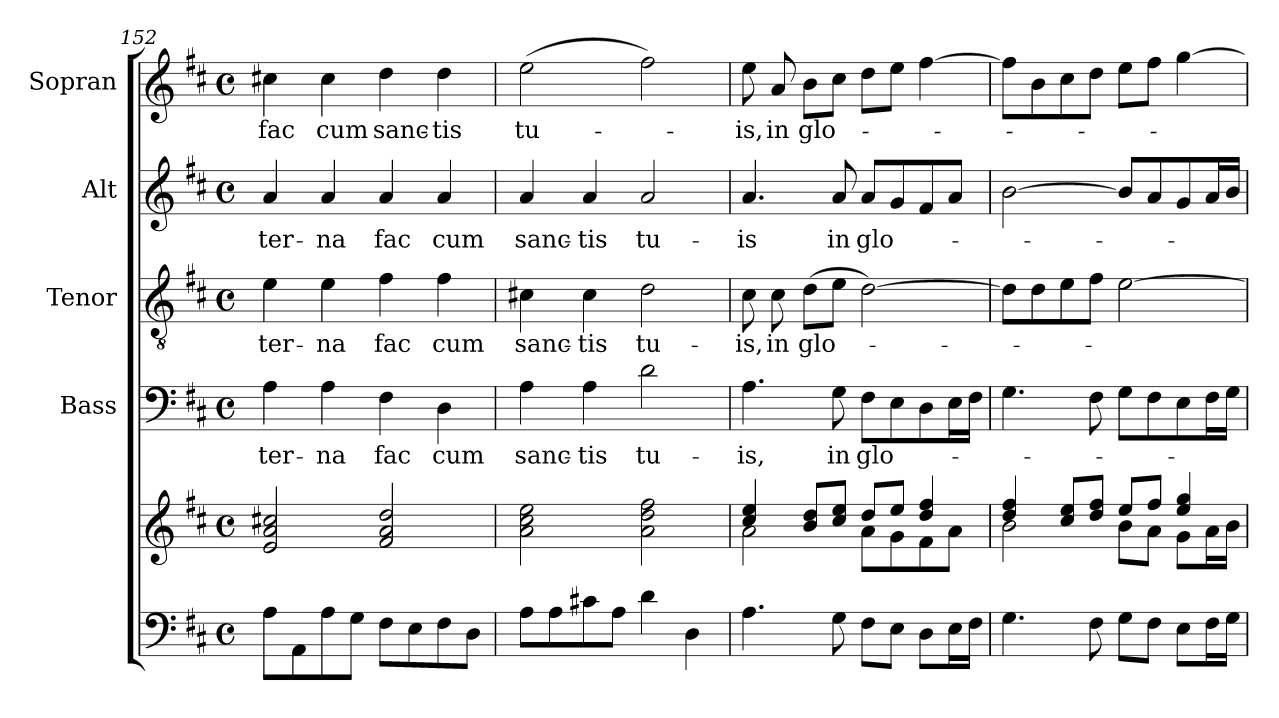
**kern	**kern	**kern	**text	**kern	**text	**kern	**text	**kern	**text
*part5	*part5	*part4	*part4	*part3	*part3	*part2	*part2	*part1	*part1
*staff6	*staff5	*staff4	*staff4	*staff3	*staff3	*staff2	*staff2	*staff1	*staff1
*	*	*I"Bass	*	*I"Tenor	*	*I"Alt	*	*I"Sopran	*
*	*	*I'B.	*	*I'T.	*	*I'A.	*	*I'S.	*
*clefF4	*clefG2	*clefF4	*	*clefGv2	*	*clefG2	*	*clefG2	*
*k[f#c#]	*k[f#c#]	*k[f#c#]	*	*k[f#c#]	*	*k[f#c#]	*	*k[f#c#]	*
*D:	*D:	*D:	*	*D:	*	*D:	*	*D:	*
*M4/4	*M4/4	*M4/4	*	*M4/4	*	*M4/4	*	*M4/4	*
*met(c)	*met(c)	*met(c)	*	*met(c)	*	*met(c)	*	*met(c)	*
=152	=152	=152	=152	=152	=152	=152	=152	=152	=152
!	!	!	!LO:LY:b	!	!LO:LY:b	!	!LO:LY:b	!	!LO:LY:b
8A\L	2e/ 2a/ 2cc#X/	4A\	-ter-	4e\	-ter-	4a/	-ter-	4cc#X\	fac
8AA\	.	.	.	.	.	.	.	.	.
!	!	!	!LO:LY:b	!	!LO:LY:b	!	!LO:LY:b	!	!LO:LY:b
8A\	.	4A\	-na	4e\	-na	4a/	-na	4cc#\	cum
8G\J	.	.	.	.	.	.	.	.	.
!	!	!	!LO:LY:b	!	!LO:LY:b	!	!LO:LY:b	!	!LO:LY:b
8F#\L	2f#/ 2a/ 2dd/	4F#\	fac	4f#\	fac	4a/	fac	4dd\	sanc-
8E\	.	.	.	.	.	.	.	.	.
!	!	!	!LO:LY:b	!	!LO:LY:b	!	!LO:LY:b	!	!LO:LY:b
8F#\	.	4D\	cum	4f#\	cum	4a/	cum	4dd\	-tis
8D\J	.	.	.	.	.	.	.	.	.
=153	=153	=153	=153	=153	=153	=153	=153	=153	=153
!	!	!	!LO:LY:b	!	!LO:LY:b	!	!LO:LY:b	!	!LO:LY:b
8A\L	2a\ 2cc#\ 2ee\	4A\	sanc-	4c#X\	sanc-	4a/	sanc-	(>2ee\	tu-
8A\	.	.	.	.	.	.	.	.	.
!	!	!	!LO:LY:b	!	!LO:LY:b	!	!LO:LY:b	!	!
8c#X\	.	4A\	-tis	4c#\	-tis	4a/	-tis	.	.
8A\J	.	.	.	.	.	.	.	.	.
!	!	!	!LO:LY:b	!	!LO:LY:b	!	!LO:LY:b	!	!
4d\	2a\ 2dd\ 2ff#\	2d\	tu-	2d\	tu-	2a/	tu-	2ff#\)	.
4D\	.	.	.	.	.	.	.	.	.
=154	=154	=154	=154	=154	=154	=154	=154	=154	=154
*	*^	*	*	*	*	*	*	*	*
!	!	!	!	!LO:LY:b	!	!LO:LY:b	!	!LO:LY:b	!	!LO:LY:b
4.A\	4cc#/ 4ee/	2a\	4.A\	-is,	8c#\	-is,	4.a/	-is	8ee\	-is,
!	!	!	!	!	!	!LO:LY:b	!	!	!	!LO:LY:b
.	.	.	.	.	8c#\	in	.	.	8a/	in
!	!	!	!	!	!	!LO:LY:b	!	!	!	!LO:LY:b
.	8b/ 8dd/L	.	.	.	(>8d\L	glo-	.	.	8b\L	glo-
!	!	!	!	!LO:LY:b	!	!	!	!LO:LY:b	!	!
8G\	8cc#/ 8ee/J	.	8G\	in	8e\J	.	8a/	in	8cc#\J	.
!	!	!	!	!LO:LY:b	!	!	!	!LO:LY:b	!	!
8F#\L	8dd/L	8a\L	8F#\L	glo-	[2d\)	.	8a/L	glo-	8dd\L	.
8E\J	8ee/J	8g\	8E\	.	.	.	8g/	.	8ee\J	.
8D\L	4dd/ 4ff#/	8f#\	8D\	.	.	.	8f#/	.	[4ff#\	.
16E\L	.	8a\J	16E\L	.	.	.	8a/J	.	.	.
16F#\JJ	.	.	16F#\JJ	.	.	.	.	.	.	.
!!LO:LB:g=z
=155	=155	=155	=155	=155	=155	=155	=155	=155	=155	=155
4.G\	4dd/ 4ff#/	2b\	4.G\	.	8d\L]	.	[2b\	.	8ff#\L]	.
.	.	.	.	.	8d\	.	.	.	8b\	.
.	8cc#/ 8ee/L	.	.	.	8e\	.	.	.	8cc#\	.
8F#\	8dd/ 8ff#/J	.	8F#\	.	8f#\J	.	.	.	8dd\J	.
8G\L	8ee/L	8b\L	8G\L	.	[2e\	.	8b/L]	.	8ee\L	.
8F#\J	8ff#/J	8a\J	8F#\	.	.	.	8a/	.	8ff#\J	.
8E\L	4ee/ 4gg/	8g\L	8E\	.	.	.	8g/	.	[4gg\	.
16F#\L	.	16a\L	16F#\L	.	.	.	16a/L	.	.	.
16G\JJ	.	16b\JJ	16G\JJ	.	.	.	16b/JJ	.	.	.
*	*v	*v	*	*	*	*	*	*	*	*
=	=	=	=	=	=	=	=	=	=
*-	*-	*-	*-	*-	*-	*-	*-	*-	*-
